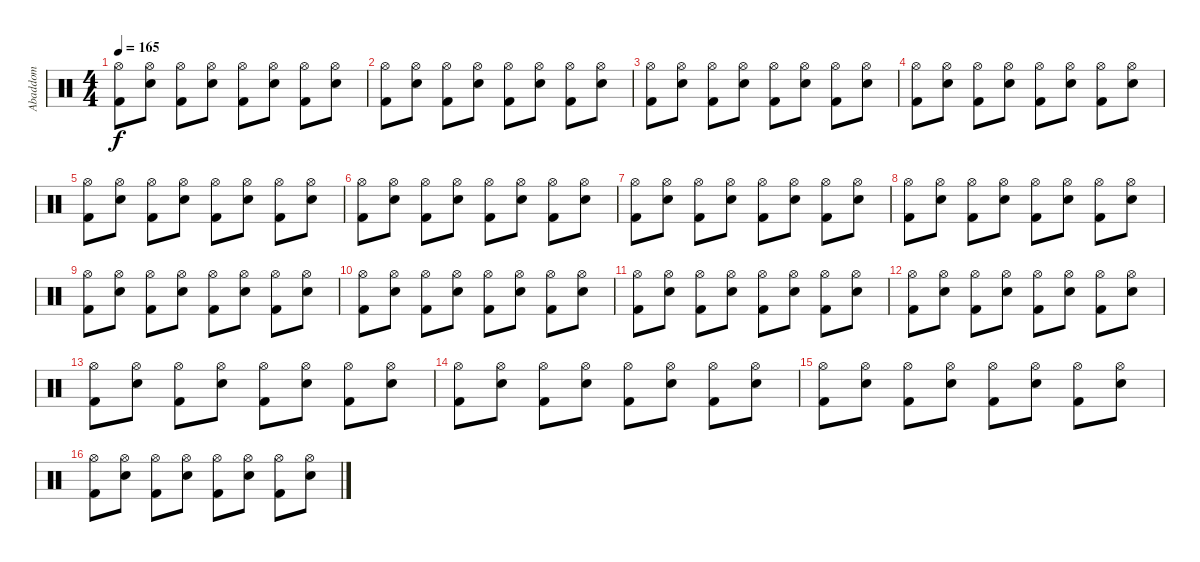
\track ("Abaddom" "Abaddom") {instrument percussion}
\staff {score}
\articulation defaults
\ts (4 4)
\tempo 165
\clef neutral
\ks c
("Hi-Hat (open)" "Kick (hit) 2").8{dy f} ("Hi-Hat (open)" "Electric Snare (hit)").8 ("Hi-Hat (open)" "Kick (hit) 2").8 ("Hi-Hat (open)" "Electric Snare (hit)").8 ("Hi-Hat (open)" "Kick (hit) 2").8 ("Hi-Hat (open)" "Electric Snare (hit)").8 ("Hi-Hat (open)" "Kick (hit) 2").8 ("Hi-Hat (open)" "Electric Snare (hit)").8 |
("Hi-Hat (open)" "Kick (hit) 2").8 ("Hi-Hat (open)" "Electric Snare (hit)").8 ("Hi-Hat (open)" "Kick (hit) 2").8 ("Hi-Hat (open)" "Electric Snare (hit)").8 ("Hi-Hat (open)" "Kick (hit) 2").8 ("Hi-Hat (open)" "Electric Snare (hit)").8 ("Hi-Hat (open)" "Kick (hit) 2").8 ("Hi-Hat (open)" "Electric Snare (hit)").8 |
("Hi-Hat (open)" "Kick (hit) 2").8 ("Hi-Hat (open)" "Electric Snare (hit)").8 ("Hi-Hat (open)" "Kick (hit) 2").8 ("Hi-Hat (open)" "Electric Snare (hit)").8 ("Hi-Hat (open)" "Kick (hit) 2").8 ("Hi-Hat (open)" "Electric Snare (hit)").8 ("Hi-Hat (open)" "Kick (hit) 2").8 ("Hi-Hat (open)" "Electric Snare (hit)").8 |
("Hi-Hat (open)" "Kick (hit) 2").8 ("Hi-Hat (open)" "Electric Snare (hit)").8 ("Hi-Hat (open)" "Kick (hit) 2").8 ("Hi-Hat (open)" "Electric Snare (hit)").8 ("Hi-Hat (open)" "Kick (hit) 2").8 ("Hi-Hat (open)" "Electric Snare (hit)").8 ("Hi-Hat (open)" "Kick (hit) 2").8 ("Hi-Hat (open)" "Electric Snare (hit)").8 |
("Hi-Hat (open)" "Kick (hit) 2").8 ("Hi-Hat (open)" "Electric Snare (hit)").8 ("Hi-Hat (open)" "Kick (hit) 2").8 ("Hi-Hat (open)" "Electric Snare (hit)").8 ("Hi-Hat (open)" "Kick (hit) 2").8 ("Hi-Hat (open)" "Electric Snare (hit)").8 ("Hi-Hat (open)" "Kick (hit) 2").8 ("Hi-Hat (open)" "Electric Snare (hit)").8 |
("Hi-Hat (open)" "Kick (hit) 2").8 ("Hi-Hat (open)" "Electric Snare (hit)").8 ("Hi-Hat (open)" "Kick (hit) 2").8 ("Hi-Hat (open)" "Electric Snare (hit)").8 ("Hi-Hat (open)" "Kick (hit) 2").8 ("Hi-Hat (open)" "Electric Snare (hit)").8 ("Hi-Hat (open)" "Kick (hit) 2").8 ("Hi-Hat (open)" "Electric Snare (hit)").8 |
("Hi-Hat (open)" "Kick (hit) 2").8 ("Hi-Hat (open)" "Electric Snare (hit)").8 ("Hi-Hat (open)" "Kick (hit) 2").8 ("Hi-Hat (open)" "Electric Snare (hit)").8 ("Hi-Hat (open)" "Kick (hit) 2").8 ("Hi-Hat (open)" "Electric Snare (hit)").8 ("Hi-Hat (open)" "Kick (hit) 2").8 ("Hi-Hat (open)" "Electric Snare (hit)").8 |
("Hi-Hat (open)" "Kick (hit) 2").8 ("Hi-Hat (open)" "Electric Snare (hit)").8 ("Hi-Hat (open)" "Kick (hit) 2").8 ("Hi-Hat (open)" "Electric Snare (hit)").8 ("Hi-Hat (open)" "Kick (hit) 2").8 ("Hi-Hat (open)" "Electric Snare (hit)").8 ("Hi-Hat (open)" "Kick (hit) 2").8 ("Hi-Hat (open)" "Electric Snare (hit)").8 |
("Hi-Hat (open)" "Kick (hit) 2").8 ("Hi-Hat (open)" "Electric Snare (hit)").8 ("Hi-Hat (open)" "Kick (hit) 2").8 ("Hi-Hat (open)" "Electric Snare (hit)").8 ("Hi-Hat (open)" "Kick (hit) 2").8 ("Hi-Hat (open)" "Electric Snare (hit)").8 ("Hi-Hat (open)" "Kick (hit) 2").8 ("Hi-Hat (open)" "Electric Snare (hit)").8 |
("Hi-Hat (open)" "Kick (hit) 2").8 ("Hi-Hat (open)" "Electric Snare (hit)").8 ("Hi-Hat (open)" "Kick (hit) 2").8 ("Hi-Hat (open)" "Electric Snare (hit)").8 ("Hi-Hat (open)" "Kick (hit) 2").8 ("Hi-Hat (open)" "Electric Snare (hit)").8 ("Hi-Hat (open)" "Kick (hit) 2").8 ("Hi-Hat (open)" "Electric Snare (hit)").8 |
("Hi-Hat (open)" "Kick (hit) 2").8 ("Hi-Hat (open)" "Electric Snare (hit)").8 ("Hi-Hat (open)" "Kick (hit) 2").8 ("Hi-Hat (open)" "Electric Snare (hit)").8 ("Hi-Hat (open)" "Kick (hit) 2").8 ("Hi-Hat (open)" "Electric Snare (hit)").8 ("Hi-Hat (open)" "Kick (hit) 2").8 ("Hi-Hat (open)" "Electric Snare (hit)").8 |
("Hi-Hat (open)" "Kick (hit) 2").8 ("Hi-Hat (open)" "Electric Snare (hit)").8 ("Hi-Hat (open)" "Kick (hit) 2").8 ("Hi-Hat (open)" "Electric Snare (hit)").8 ("Hi-Hat (open)" "Kick (hit) 2").8 ("Hi-Hat (open)" "Electric Snare (hit)").8 ("Hi-Hat (open)" "Kick (hit) 2").8 ("Hi-Hat (open)" "Electric Snare (hit)").8 |
("Hi-Hat (open)" "Kick (hit) 2").8 ("Hi-Hat (open)" "Electric Snare (hit)").8 ("Hi-Hat (open)" "Kick (hit) 2").8 ("Hi-Hat (open)" "Electric Snare (hit)").8 ("Hi-Hat (open)" "Kick (hit) 2").8 ("Hi-Hat (open)" "Electric Snare (hit)").8 ("Hi-Hat (open)" "Kick (hit) 2").8 ("Hi-Hat (open)" "Electric Snare (hit)").8 |
("Hi-Hat (open)" "Kick (hit) 2").8 ("Hi-Hat (open)" "Electric Snare (hit)").8 ("Hi-Hat (open)" "Kick (hit) 2").8 ("Hi-Hat (open)" "Electric Snare (hit)").8 ("Hi-Hat (open)" "Kick (hit) 2").8 ("Hi-Hat (open)" "Electric Snare (hit)").8 ("Hi-Hat (open)" "Kick (hit) 2").8 ("Hi-Hat (open)" "Electric Snare (hit)").8 |
("Hi-Hat (open)" "Kick (hit) 2").8 ("Hi-Hat (open)" "Electric Snare (hit)").8 ("Hi-Hat (open)" "Kick (hit) 2").8 ("Hi-Hat (open)" "Electric Snare (hit)").8 ("Hi-Hat (open)" "Kick (hit) 2").8 ("Hi-Hat (open)" "Electric Snare (hit)").8 ("Hi-Hat (open)" "Kick (hit) 2").8 ("Hi-Hat (open)" "Electric Snare (hit)").8 |
("Hi-Hat (open)" "Kick (hit) 2").8 ("Hi-Hat (open)" "Electric Snare (hit)").8 ("Hi-Hat (open)" "Kick (hit) 2").8 ("Hi-Hat (open)" "Electric Snare (hit)").8 ("Hi-Hat (open)" "Kick (hit) 2").8 ("Hi-Hat (open)" "Electric Snare (hit)").8 ("Hi-Hat (open)" "Kick (hit) 2").8 ("Hi-Hat (open)" "Electric Snare (hit)").8
